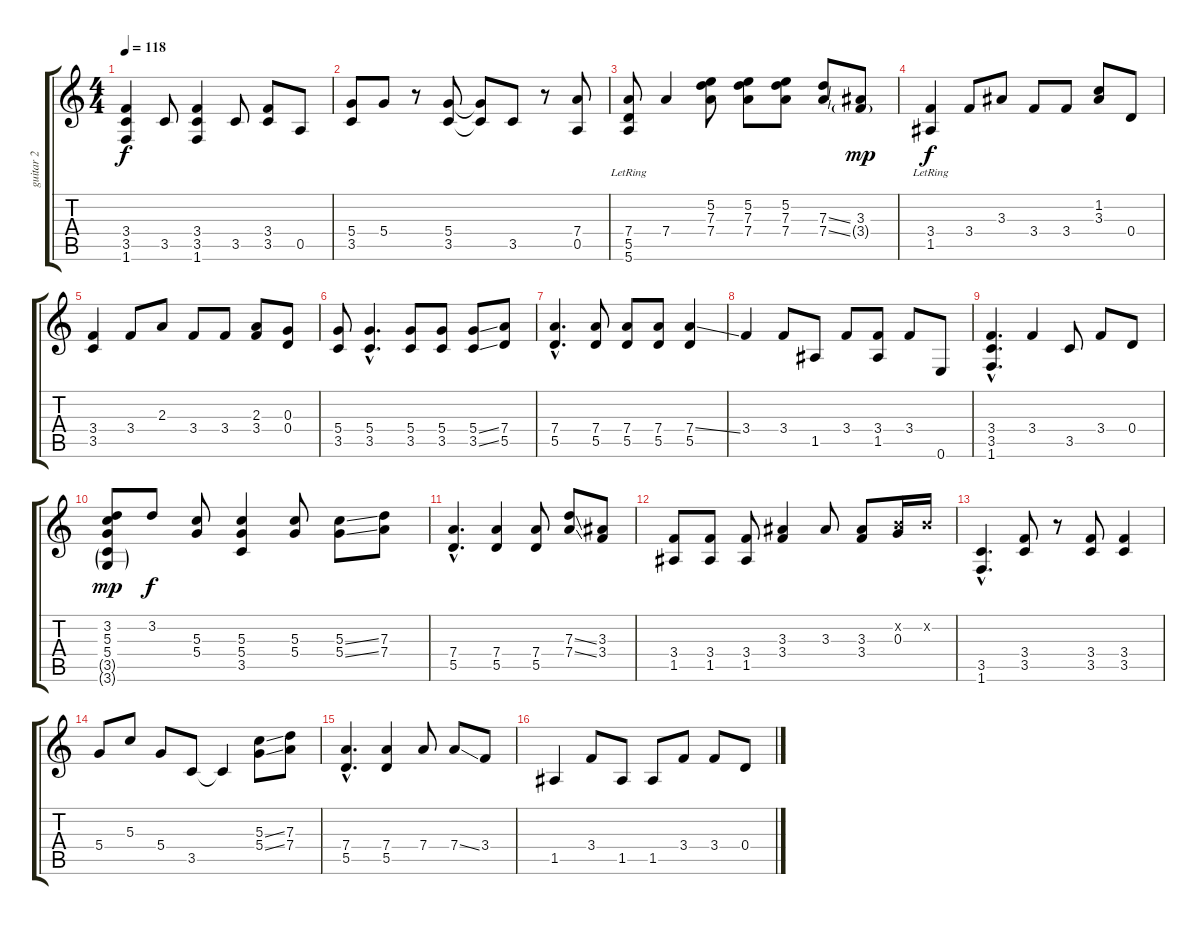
\track ("guitar 2" "guitar 2") {instrument distortionguitar}
\staff {score tabs}
\tuning (E4 B3 G3 D3 A2 E2) {hide}
\ts (4 4)
\tempo 118
\clef g2
\ks c
(3.4 3.5 1.6).4{dy f instrument distortionguitar} 3.5.8 (3.4 3.5 1.6).4 3.5.8 (3.4 3.5).8 0.5.8 |
(5.4 3.5).8 5.4.8 r.8 (5.4 3.5).8 (5.4{t} 3.5{t}).8 3.5.8 r.8 (7.4 0.5).8 |
(7.4 5.5{lr} 5.6{lr}).8 7.4.4 (5.2 7.3 7.4).8 (5.2 7.3 7.4).8 (5.2 7.3 7.4).8 (7.3{ss} 7.4{ss}).8 (3.3 3.4{g}).8{dy mp} |
(3.4 1.5{lr}).4{dy f} 3.4.8 3.3.8 3.4.8 3.4.8 (1.2 3.3).8 0.4.8 |
(3.4 3.5).4 3.4.8 2.3.8 3.4.8 3.4.8 (2.3 3.4).8 (0.3 0.4).8 |
(5.4 3.5).8 (5.4{hac} 3.5{hac}).4{d} (5.4 3.5).8 (5.4 3.5).8 (5.4{ss} 3.5{ss}).8 (7.4 5.5).8 |
(7.4{hac} 5.5{hac}).4{d} (7.4 5.5).8 (7.4 5.5).8 (7.4 5.5).8 (7.4{ss} 5.5).4 |
3.4.4 3.4.8 1.5.8 3.4.8 (3.4 1.5).8 3.4.8 0.6.8 |
(3.4{hac} 3.5{hac} 1.6{hac}).4{d} 3.4.4 3.5.8 3.4.8 0.4.8 |
(3.2 5.3 5.4 3.5{g} 3.6{g}).8{dy mp} 3.2.8{dy f} (5.3 5.4).8 (5.3 5.4 3.5).4 (5.3 5.4).8 (5.3{ss} 5.4{ss}).8 (7.3 7.4).8 |
(7.4{hac} 5.5{hac}).4{d} (7.4 5.5).4 (7.4 5.5).8 (7.3{ss} 7.4{ss}).8 (3.3 3.4).8 |
(3.4 1.5).8 (3.4 1.5).8 (3.4 1.5).8 (3.3 3.4).4 3.3.8 (3.3 3.4).8 (0.2{x} 0.3).16 0.2{x}.16 |
(3.5{hac} 1.6{hac}).4{d} (3.4 3.5).8 r.8 (3.4 3.5).8 (3.4 3.5).4 |
5.4.8 5.3.8 5.4.8 3.5.8 3.5{t}.4 (5.3{ss} 5.4{ss}).8 (7.3 7.4).8 |
(7.4{hac} 5.5{hac}).4{d} (7.4 5.5).4 7.4.8 7.4{ss}.8 3.4.8 |
1.5.4 3.4.8 1.5.8 1.5.8 3.4.8 3.4.8 0.4.8
